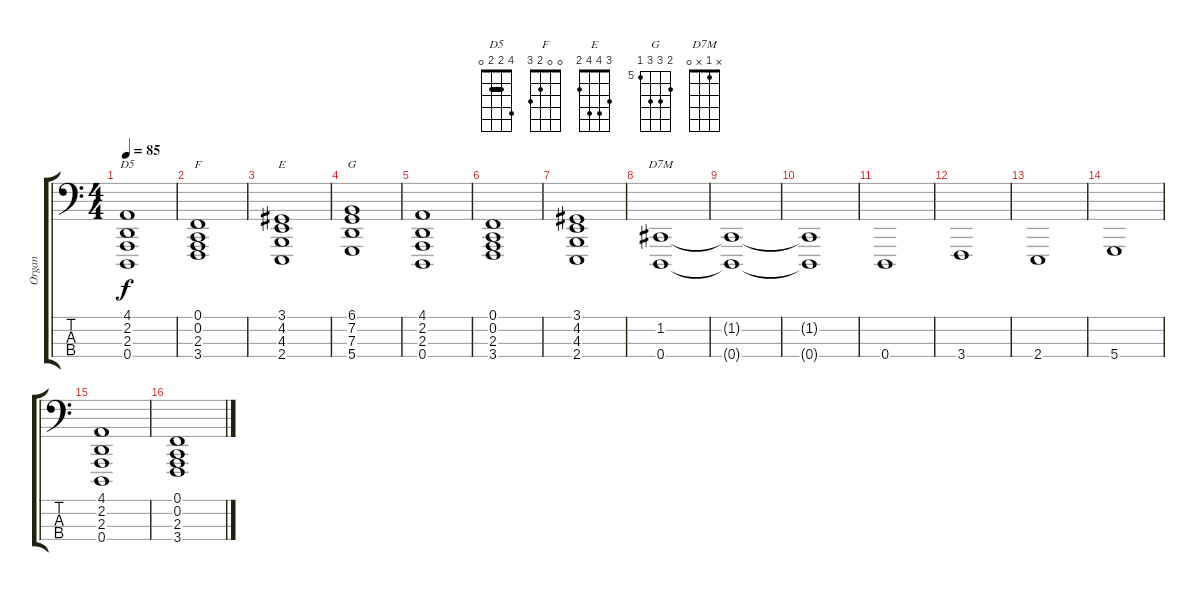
\track ("Organ" "Organ") {instrument churchorgan}
\staff {score tabs}
\tuning (F2 C2 G1 D1) {hide}
\chord ("D5" 4 2 2 0) {barre 2}
\chord ("F" 0 0 2 3)
\chord ("E" 3 4 4 2)
\chord ("G" 6 7 7 5) {firstfret 5}
\chord ("D7M" x 1 x 0)
\ts (4 4)
\tempo 85
\clef f4
\ks c
(4.1 2.2 2.3 0.4).1{ch "D5" dy f} |
(0.1 0.2 2.3 3.4).1{ch "F"} |
(3.1 4.2 4.3 2.4).1{ch "E"} |
(6.1 7.2 7.3 5.4).1{ch "G"} |
(4.1 2.2 2.3 0.4).1 |
(0.1 0.2 2.3 3.4).1 |
(3.1 4.2 4.3 2.4).1 |
(1.2 0.4).1{ch "D7M"} |
(1.2{t} 0.4{t}).1 |
(1.2{t} 0.4{t}).1 |
0.4.1 |
3.4.1 |
2.4.1 |
5.4.1 |
(4.1 2.2 2.3 0.4).1 |
(0.1 0.2 2.3 3.4).1
